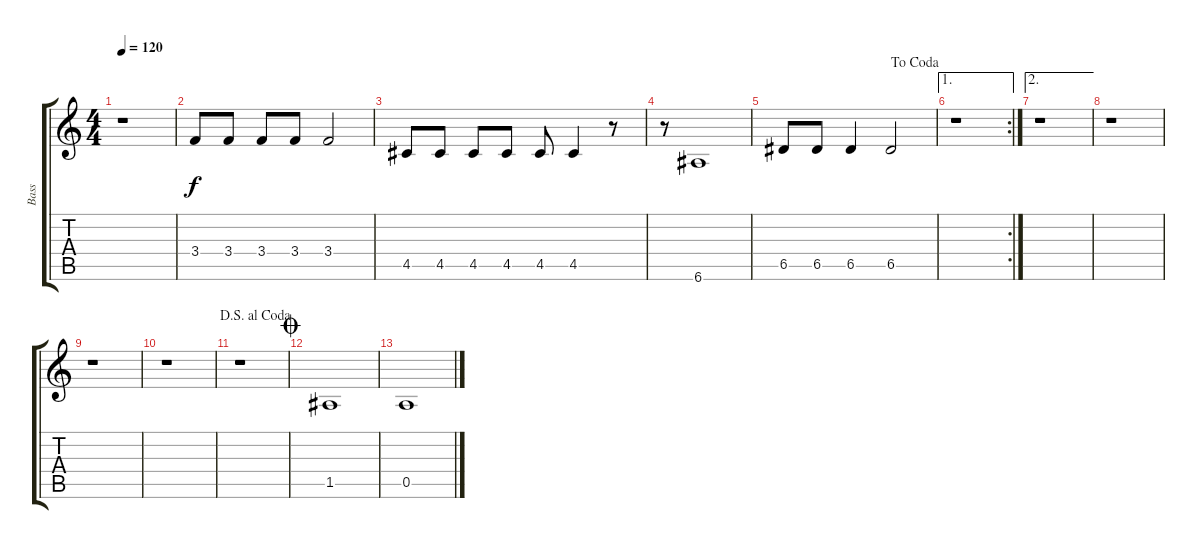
\track ("Bass" "Bass") {instrument electricbassfinger}
\staff {score tabs}
\tuning (E4 B3 G3 D3 A2 E2) {hide}
\ts (4 4)
\tempo 120
\clef g2
\ks c
r.1{dy f} |
3.4.8 3.4.8 3.4.8 3.4.8 3.4.2 |
4.5.8 4.5.8 4.5.8 4.5.8 4.5.8 4.5.4 r.8 |
r.8 6.6.1 |
\jump dacoda
6.5.8 6.5.8 6.5.4 6.5.2 |
\ae 1
\rc 2
r.1 |
\ae 2
r.1 |
r.1 |
r.1 |
r.1 |
\jump dalsegnoalcoda
r.1 |
\jump coda
1.5.1 |
0.5.1
